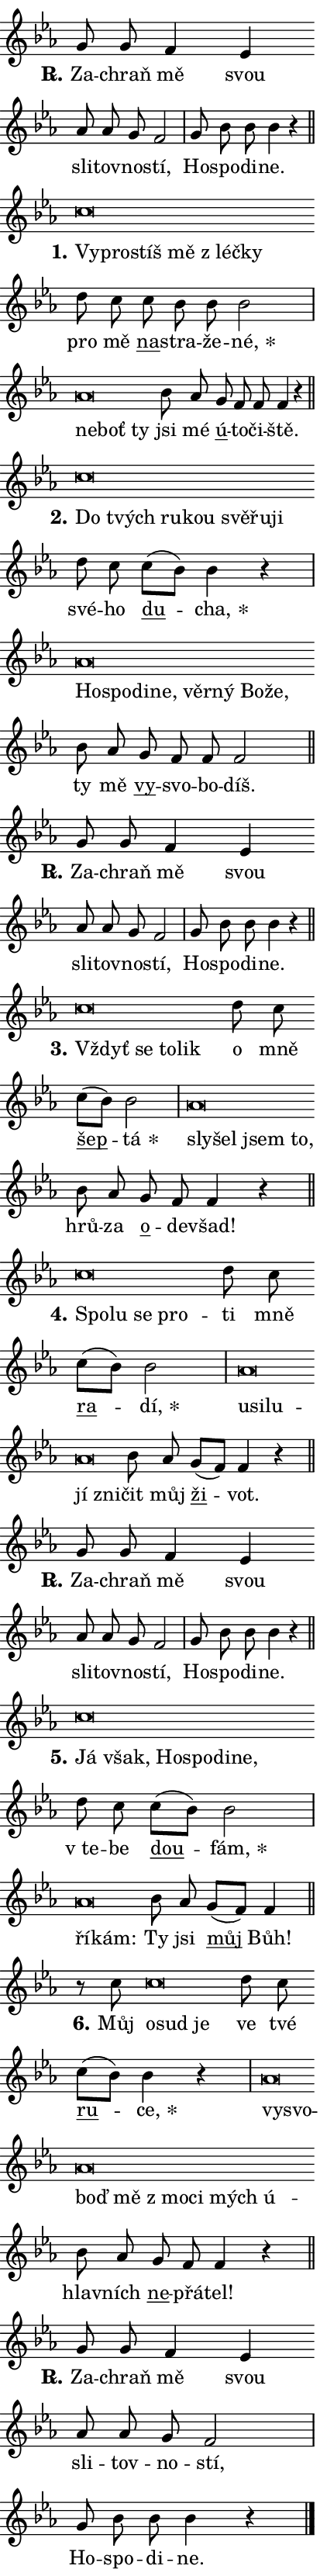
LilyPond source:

\version "2.24.0"
\header { tagline = "" }
\paper {
  indent = 0\cm
  top-margin = 0\cm
  right-margin = 0.13\cm % to fit lyric hyphens
  bottom-margin = 0\cm
  left-margin = 0\cm
  paper-width = 7\cm
  page-breaking = #ly:one-page-breaking
  system-system-spacing.basic-distance = #11
  score-system-spacing.basic-distance = #11
  ragged-last = ##f
}


%% Author: Thomas Morley
%% https://lists.gnu.org/archive/html/lilypond-user/2020-05/msg00002.html
#(define (line-position grob)
"Returns position of @var[grob} in current system:
   @code{'start}, if at first time-step
   @code{'end}, if at last time-step
   @code{'middle} otherwise
"
  (let* ((col (ly:item-get-column grob))
         (ln (ly:grob-object col 'left-neighbor))
         (rn (ly:grob-object col 'right-neighbor))
         (col-to-check-left (if (ly:grob? ln) ln col))
         (col-to-check-right (if (ly:grob? rn) rn col))
         (break-dir-left
           (and
             (ly:grob-property col-to-check-left 'non-musical #f)
             (ly:item-break-dir col-to-check-left)))
         (break-dir-right
           (and
             (ly:grob-property col-to-check-right 'non-musical #f)
             (ly:item-break-dir col-to-check-right))))
        (cond ((eqv? 1 break-dir-left) 'start)
              ((eqv? -1 break-dir-right) 'end)
              (else 'middle))))

#(define (tranparent-at-line-position vctor)
  (lambda (grob)
  "Relying on @code{line-position} select the relevant enry from @var{vctor}.
Used to determine transparency,"
    (case (line-position grob)
      ((end) (not (vector-ref vctor 0)))
      ((middle) (not (vector-ref vctor 1)))
      ((start) (not (vector-ref vctor 2))))))

noteHeadBreakVisibility =
#(define-music-function (break-visibility)(vector?)
"Makes @code{NoteHead}s transparent relying on @var{break-visibility}"
#{
  \override NoteHead.transparent =
    #(tranparent-at-line-position break-visibility)
#})

#(define delete-ledgers-for-transparent-note-heads
  (lambda (grob)
    "Reads whether a @code{NoteHead} is transparent.
If so this @code{NoteHead} is removed from @code{'note-heads} from
@var{grob}, which is supposed to be @code{LedgerLineSpanner}.
As a result ledgers are not printed for this @code{NoteHead}"
    (let* ((nhds-array (ly:grob-object grob 'note-heads))
           (nhds-list
             (if (ly:grob-array? nhds-array)
                 (ly:grob-array->list nhds-array)
                 '()))
           ;; Relies on the transparent-property being done before
           ;; Staff.LedgerLineSpanner.after-line-breaking is executed.
           ;; This is fragile ...
           (to-keep
             (remove
               (lambda (nhd)
                 (ly:grob-property nhd 'transparent #f))
               nhds-list)))
      ;; TODO find a better method to iterate over grob-arrays, similiar
      ;; to filter/remove etc for lists
      ;; For now rebuilt from scratch
      (set! (ly:grob-object grob 'note-heads)  '())
      (for-each
        (lambda (nhd)
          (ly:pointer-group-interface::add-grob grob 'note-heads nhd))
        to-keep))))

squashNotes = {
  \override NoteHead.X-extent = #'(-0.2 . 0.2)
  \override NoteHead.Y-extent = #'(-0.75 . 0)
  \override NoteHead.stencil =
    #(lambda (grob)
       (let ((pos (ly:grob-property grob 'staff-position)))
         (begin
           (if (< pos -7) (display "ERROR: Lower brevis then expected\n") (display ""))
           (if (<= pos -6) ly:text-interface::print ly:note-head::print))))
}
unSquashNotes = {
  \revert NoteHead.X-extent
  \revert NoteHead.Y-extent
  \revert NoteHead.stencil
}

hideNotes = \noteHeadBreakVisibility #begin-of-line-visible
unHideNotes = \noteHeadBreakVisibility #all-visible

% work-around for resetting accidentals
% https://lilypond.org/doc/v2.23/Documentation/notation/displaying-rhythms#unmetered-music
cadenzaMeasure = {
  \cadenzaOff
  \partial 1024 s1024
  \cadenzaOn
}

#(define-markup-command (accent layout props text) (markup?)
  "Underline accented syllable"
  (interpret-markup layout props
    #{\markup \override #'(offset . 4.3) \underline { #text }#}))

responsum = \markup \concat {
  "R" \hspace #-1.05 \path #0.1 #'((moveto 0 0.07) (lineto 0.9 0.8)) \hspace #0.05 "."
}

spaceSize = #0.6828661417322834 % exact space size for TeX Gyre Schola

\layout {
  \context {
    \Staff
    \remove "Time_signature_engraver"
    \override LedgerLineSpanner.after-line-breaking = #delete-ledgers-for-transparent-note-heads
  }
  \context {
    \Lyrics {
      \override LyricSpace.minimum-distance = \spaceSize
      \override LyricText.font-name = #"TeX Gyre Schola"
      \override LyricText.font-size = 1
      \override StanzaNumber.font-name = #"TeX Gyre Schola Bold"
      \override StanzaNumber.font-size = 1
    }
  }
  \context {
    \Score 
    \override NoteHead.text =
      #(lambda (grob) 
        (let ((pos (ly:grob-property grob 'staff-position)))
          #{\markup {
            \combine
              \halign #-0.55 \raise #(if (= pos -6) 0 0.5) \override #'(thickness . 2) \draw-line #'(3.2 . 0)
              \musicglyph "noteheads.sM1"
          }#}))
  }
}

% magnetic-lyrics.ily
%
%   written by
%     Jean Abou Samra <jean@abou-samra.fr>
%     Werner Lemberg <wl@gnu.org>
%
%   adapted by
%     Jiri Hon <jiri.hon@gmail.com>
%
% Version 2022-Apr-15

% https://www.mail-archive.com/lilypond-user@gnu.org/msg149350.html

#(define (Left_hyphen_pointer_engraver context)
   "Collect syllable-hyphen-syllable occurrences in lyrics and store
them in properties.  This engraver only looks to the left.  For
example, if the lyrics input is @code{foo -- bar}, it does the
following.

@itemize @bullet
@item
Set the @code{text} property of the @code{LyricHyphen} grob between
@q{foo} and @q{bar} to @code{foo}.

@item
Set the @code{left-hyphen} property of the @code{LyricText} grob with
text @q{foo} to the @code{LyricHyphen} grob between @q{foo} and
@q{bar}.
@end itemize

Use this auxiliary engraver in combination with the
@code{lyric-@/text::@/apply-@/magnetic-@/offset!} hook."
   (let ((hyphen #f)
         (text #f))
     (make-engraver
      (acknowledgers
       ((lyric-syllable-interface engraver grob source-engraver)
        (set! text grob)))
      (end-acknowledgers
       ((lyric-hyphen-interface engraver grob source-engraver)
        ;(when (not (grob::has-interface grob 'lyric-space-interface))
          (set! hyphen grob)));)
      ((stop-translation-timestep engraver)
       (when (and text hyphen)
         (ly:grob-set-object! text 'left-hyphen hyphen))
       (set! text #f)
       (set! hyphen #f)))))

#(define (lyric-text::apply-magnetic-offset! grob)
   "If the space between two syllables is less than the value in
property @code{LyricText@/.details@/.squash-threshold}, move the right
syllable to the left so that it gets concatenated with the left
syllable.

Use this function as a hook for
@code{LyricText@/.after-@/line-@/breaking} if the
@code{Left_@/hyphen_@/pointer_@/engraver} is active."
   (let ((hyphen (ly:grob-object grob 'left-hyphen #f)))
     (when hyphen
       (let ((left-text (ly:spanner-bound hyphen LEFT)))
         (when (grob::has-interface left-text 'lyric-syllable-interface)
           (let* ((common (ly:grob-common-refpoint grob left-text X))
                  (this-x-ext (ly:grob-extent grob common X))
                  (left-x-ext
                   (begin
                     ;; Trigger magnetism for left-text.
                     (ly:grob-property left-text 'after-line-breaking)
                     (ly:grob-extent left-text common X)))
                  ;; `delta` is the gap width between two syllables.
                  (delta (- (interval-start this-x-ext)
                            (interval-end left-x-ext)))
                  (details (ly:grob-property grob 'details))
                  (threshold (assoc-get 'squash-threshold details 0.2)))
             (when (< delta threshold)
               (let* (;; We have to manipulate the input text so that
                      ;; ligatures crossing syllable boundaries are not
                      ;; disabled.  For languages based on the Latin
                      ;; script this is essentially a beautification.
                      ;; However, for non-Western scripts it can be a
                      ;; necessity.
                      (lt (ly:grob-property left-text 'text))
                      (rt (ly:grob-property grob 'text))
                      (is-space (grob::has-interface hyphen 'lyric-space-interface))
                      (space (if is-space " " ""))
                      (extra-delta (if is-space spaceSize 0))
                      ;; Append new syllable.
                      (ltrt-space (if (and (string? lt) (string? rt))
                                (string-append lt space rt)
                                (make-concat-markup (list lt space rt))))
                      ;; Right-align `ltrt` to the right side.
                      (ltrt-space-markup (grob-interpret-markup
                               grob
                               (make-translate-markup
                                (cons (interval-length this-x-ext) 0)
                                (make-right-align-markup ltrt-space)))))
                 (begin
                   ;; Don't print `left-text`.
                   (ly:grob-set-property! left-text 'stencil #f)
                   ;; Set text and stencil (which holds all collected
                   ;; syllables so far) and shift it to the left.
                   (ly:grob-set-property! grob 'text ltrt-space)
                   (ly:grob-set-property! grob 'stencil ltrt-space-markup)
                   (ly:grob-translate-axis! grob (- (- delta extra-delta)) X))))))))))


#(define (lyric-hyphen::displace-bounds-first grob)
   ;; Make very sure this callback isn't triggered too early.
   (let ((left (ly:spanner-bound grob LEFT))
         (right (ly:spanner-bound grob RIGHT)))
     (ly:grob-property left 'after-line-breaking)
     (ly:grob-property right 'after-line-breaking)
     (ly:lyric-hyphen::print grob)))

squashThreshold = #0.4

\layout {
  \context {
    \Lyrics
    \consists #Left_hyphen_pointer_engraver
    \override LyricText.after-line-breaking =
      #lyric-text::apply-magnetic-offset!
    \override LyricHyphen.stencil = #lyric-hyphen::displace-bounds-first
    \override LyricText.details.squash-threshold = \squashThreshold
    \override LyricHyphen.minimum-distance = 0
    \override LyricHyphen.minimum-length = \squashThreshold
  }
}

squashText = \override LyricText.details.squash-threshold = 9999
unSquashText = \override LyricText.details.squash-threshold = \squashThreshold

leftText = \override LyricText.self-alignment-X = #LEFT
unLeftText = \revert LyricText.self-alignment-X

starOffset = #(lambda (grob) 
                (let ((x_offset (ly:self-alignment-interface::aligned-on-x-parent grob)))
                  (if (= x_offset 0) 0 (+ x_offset 1.2))))

star = #(define-music-function (syllable)(string?)
"Append star separator at the end of a syllable"
#{
  \once \override LyricText.X-offset = #starOffset
  \lyricmode { \markup {
    #syllable
    \override #'((font-name . "TeX Gyre Schola Bold")) \hspace #0.2 \lower #0.65 \larger "*"
  } }
#})

starAccent = #(define-music-function (syllable)(string?)
"Append star separator at the end of a syllable and make accent"
#{
  \once \override LyricText.X-offset = #starOffset
  \lyricmode { \markup {
    \accent #syllable
    \override #'((font-name . "TeX Gyre Schola Bold")) \hspace #0.2 \lower #0.65 \larger "*"
  } }
#})

breath = #(define-music-function (syllable)(string?)
"Append breathing indicator at the end of a syllable"
#{
  \lyricmode { \markup { #syllable "+" } }
#})

optionalBreath = #(define-music-function (syllable)(string?)
"Append optional breathing indicator at the end of a syllable"
#{
  \lyricmode { \markup { #syllable "(+)" } }
#})


\score {
    <<
        \new Voice = "melody" { \cadenzaOn \key es \major \relative { g'8 g f4 es \bar "" as8 as g f2 \cadenzaMeasure \bar "|" g8 bes bes bes4 r \cadenzaMeasure \bar "||" \break } }
        \new Lyrics \lyricsto "melody" { \lyricmode { \set stanza = \responsum
Za -- chraň mě svou sli -- tov -- no -- stí, Ho -- spo -- di -- ne. } }
    >>
    \layout {}
}

\score {
    <<
        \new Voice = "melody" { \cadenzaOn \key es \major \relative { \squashNotes c''\breve*1/16 \hideNotes \breve*1/16 \bar "" \breve*1/16 \bar "" \breve*1/16 \bar "" \breve*1/16 \breve*1/16 \bar "" \unHideNotes \unSquashNotes d8 c \bar "" c bes bes bes2 \cadenzaMeasure \bar "|" \squashNotes as\breve*1/16 \hideNotes \breve*1/16 \breve*1/16 \bar "" \unHideNotes \unSquashNotes bes8 as \bar "" g f f f4 r \cadenzaMeasure \bar "||" \break } }
        \new Lyrics \lyricsto "melody" { \lyricmode { \set stanza = "1."
\leftText Vy -- \squashText pro -- stíš mě "z léč" -- ky \unLeftText \unSquashText pro mě \markup \accent na -- stra -- že -- \star né, \leftText ne -- \squashText boť ty \unLeftText \unSquashText jsi mé \markup \accent ú -- to -- či -- ště. } }
    >>
    \layout {}
}

\score {
    <<
        \new Voice = "melody" { \cadenzaOn \key es \major \relative { \squashNotes c''\breve*1/16 \hideNotes \breve*1/16 \bar "" \breve*1/16 \bar "" \breve*1/16 \bar "" \breve*1/16 \bar "" \breve*1/16 \breve*1/16 \bar "" \unHideNotes \unSquashNotes d8 c \bar "" c[( bes)] bes4 r \cadenzaMeasure \bar "|" \squashNotes as\breve*1/16 \hideNotes \breve*1/16 \bar "" \breve*1/16 \bar "" \breve*1/16 \bar "" \breve*1/16 \bar "" \breve*1/16 \bar "" \breve*1/16 \breve*1/16 \bar "" \unHideNotes \unSquashNotes bes8 as \bar "" g f f f2 \cadenzaMeasure \bar "||" \break } }
        \new Lyrics \lyricsto "melody" { \lyricmode { \set stanza = "2."
\leftText Do \squashText tvých ru -- kou svě -- řu -- ji \unLeftText \unSquashText své -- ho \markup \accent du -- \star cha, \leftText Ho -- \squashText spo -- di -- ne, věr -- ný Bo -- že, \unLeftText \unSquashText ty mě \markup \accent vy -- svo -- bo -- díš. } }
    >>
    \layout {}
}

\score {
    <<
        \new Voice = "melody" { \cadenzaOn \key es \major \relative { g'8 g f4 es \bar "" as8 as g f2 \cadenzaMeasure \bar "|" g8 bes bes bes4 r \cadenzaMeasure \bar "||" \break } }
        \new Lyrics \lyricsto "melody" { \lyricmode { \set stanza = \responsum
Za -- chraň mě svou sli -- tov -- no -- stí, Ho -- spo -- di -- ne. } }
    >>
    \layout {}
}

\score {
    <<
        \new Voice = "melody" { \cadenzaOn \key es \major \relative { \squashNotes c''\breve*1/16 \hideNotes \breve*1/16 \bar "" \breve*1/16 \breve*1/16 \bar "" \unHideNotes \unSquashNotes d8 c \bar "" c[( bes)] bes2 \cadenzaMeasure \bar "|" \squashNotes as\breve*1/16 \hideNotes \breve*1/16 \bar "" \breve*1/16 \breve*1/16 \bar "" \unHideNotes \unSquashNotes bes8 as \bar "" g f f4 r \cadenzaMeasure \bar "||" \break } }
        \new Lyrics \lyricsto "melody" { \lyricmode { \set stanza = "3."
\leftText Vždyť \squashText se to -- lik \unLeftText \unSquashText o mně \markup \accent šep -- \star tá \leftText sly -- \squashText šel jsem to, \unLeftText \unSquashText hrů -- za \markup \accent o -- de -- všad! } }
    >>
    \layout {}
}

\score {
    <<
        \new Voice = "melody" { \cadenzaOn \key es \major \relative { \squashNotes c''\breve*1/16 \hideNotes \breve*1/16 \bar "" \breve*1/16 \breve*1/16 \bar "" \unHideNotes \unSquashNotes d8 c \bar "" c[( bes)] bes2 \cadenzaMeasure \bar "|" \squashNotes as\breve*1/16 \hideNotes \breve*1/16 \bar "" \breve*1/16 \bar "" \breve*1/16 \breve*1/16 \bar "" \unHideNotes \unSquashNotes bes8 as \bar "" g[( f)] f4 r \cadenzaMeasure \bar "||" \break } }
        \new Lyrics \lyricsto "melody" { \lyricmode { \set stanza = "4."
\leftText Spo -- \squashText lu se pro -- \unLeftText \unSquashText ti mně \markup \accent ra -- \star dí, \leftText u -- \squashText si -- lu -- jí zni -- \unLeftText \unSquashText čit můj \markup \accent ži -- vot. } }
    >>
    \layout {}
}

\score {
    <<
        \new Voice = "melody" { \cadenzaOn \key es \major \relative { g'8 g f4 es \bar "" as8 as g f2 \cadenzaMeasure \bar "|" g8 bes bes bes4 r \cadenzaMeasure \bar "||" \break } }
        \new Lyrics \lyricsto "melody" { \lyricmode { \set stanza = \responsum
Za -- chraň mě svou sli -- tov -- no -- stí, Ho -- spo -- di -- ne. } }
    >>
    \layout {}
}

\score {
    <<
        \new Voice = "melody" { \cadenzaOn \key es \major \relative { \squashNotes c''\breve*1/16 \hideNotes \breve*1/16 \bar "" \breve*1/16 \bar "" \breve*1/16 \bar "" \breve*1/16 \breve*1/16 \bar "" \unHideNotes \unSquashNotes d8 c \bar "" c[( bes)] bes2 \cadenzaMeasure \bar "|" \squashNotes as\breve*1/16 \hideNotes \breve*1/16 \bar "" \unHideNotes \unSquashNotes bes8 as \bar "" g[( f)] f4 \cadenzaMeasure \bar "||" \break } }
        \new Lyrics \lyricsto "melody" { \lyricmode { \set stanza = "5."
\leftText Já \squashText však, Ho -- spo -- di -- ne, \unLeftText \unSquashText "v te" -- be \markup \accent dou -- \star fám, \leftText ří -- \squashText kám: \unLeftText \unSquashText Ty jsi \markup \accent můj Bůh! } }
    >>
    \layout {}
}

\score {
    <<
        \new Voice = "melody" { \cadenzaOn \key es \major \relative { r8 c'' \squashNotes c\breve*1/16 \hideNotes \breve*1/16 \breve*1/16 \bar "" \unHideNotes \unSquashNotes d8 c \bar "" c[( bes)] bes4 r \cadenzaMeasure \bar "|" \squashNotes as\breve*1/16 \hideNotes \breve*1/16 \bar "" \breve*1/16 \bar "" \breve*1/16 \bar "" \breve*1/16 \bar "" \breve*1/16 \bar "" \breve*1/16 \breve*1/16 \bar "" \unHideNotes \unSquashNotes bes8 as \bar "" g f f4 r \cadenzaMeasure \bar "||" \break } }
        \new Lyrics \lyricsto "melody" { \lyricmode { \set stanza = "6."
Můj \leftText o -- \squashText sud je \unLeftText \unSquashText ve tvé \markup \accent ru -- \star ce, \leftText vy -- \squashText svo -- boď mě "z mo" -- ci mých ú -- \unLeftText \unSquashText hlav -- ních \markup \accent ne -- přá -- tel! } }
    >>
    \layout {}
}

\score {
    <<
        \new Voice = "melody" { \cadenzaOn \key es \major \relative { g'8 g f4 es \bar "" as8 as g f2 \cadenzaMeasure \bar "|" g8 bes bes bes4 r \cadenzaMeasure \bar "||" \break } \bar "|." }
        \new Lyrics \lyricsto "melody" { \lyricmode { \set stanza = \responsum
Za -- chraň mě svou sli -- tov -- no -- stí, Ho -- spo -- di -- ne. } }
    >>
    \layout {}
}
